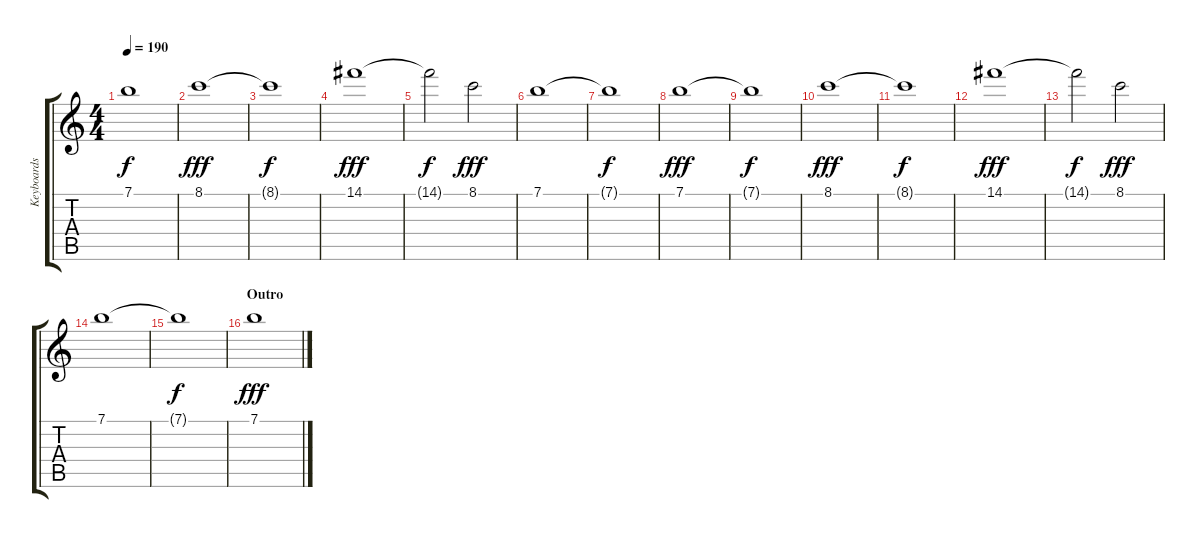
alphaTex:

\track ("Keyboards" "Keyboards") {instrument pad8sweep}
\staff {score tabs}
\tuning (E5 B4 G4 D4 A3 E3) {hide}
\ts (4 4)
\tempo 190
\clef g2
\ks c
7.1{t}.1{dy f} |
8.1.1{dy fff} |
8.1{t}.1{dy f} |
14.1.1{dy fff} |
14.1{t}.2{dy f} 8.1.2{dy fff} |
7.1.1 |
7.1{t}.1{dy f} |
7.1.1{dy fff} |
7.1{t}.1{dy f} |
8.1.1{dy fff} |
8.1{t}.1{dy f} |
14.1.1{dy fff} |
14.1{t}.2{dy f} 8.1.2{dy fff} |
7.1.1 |
7.1{t}.1{dy f} |
\section ("" "Outro")
7.1.1{dy fff}
